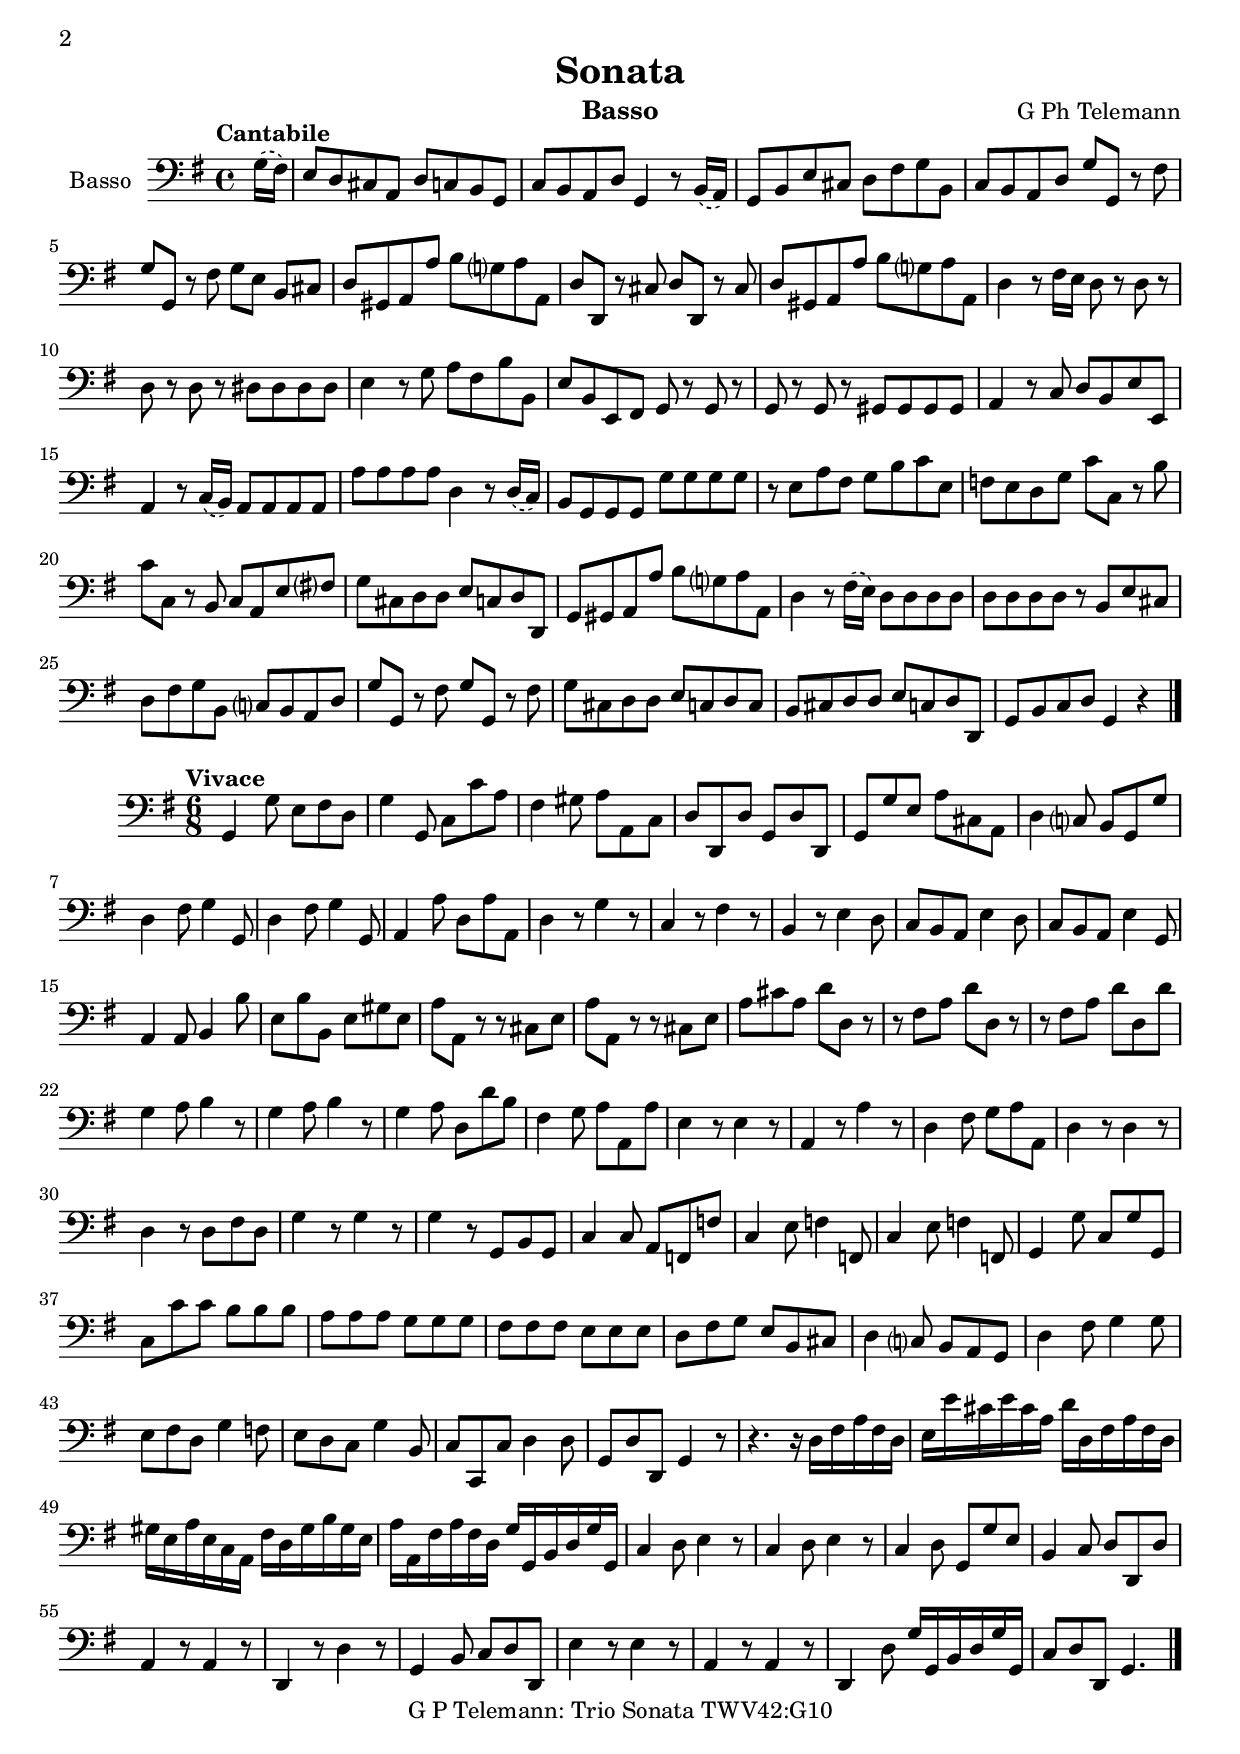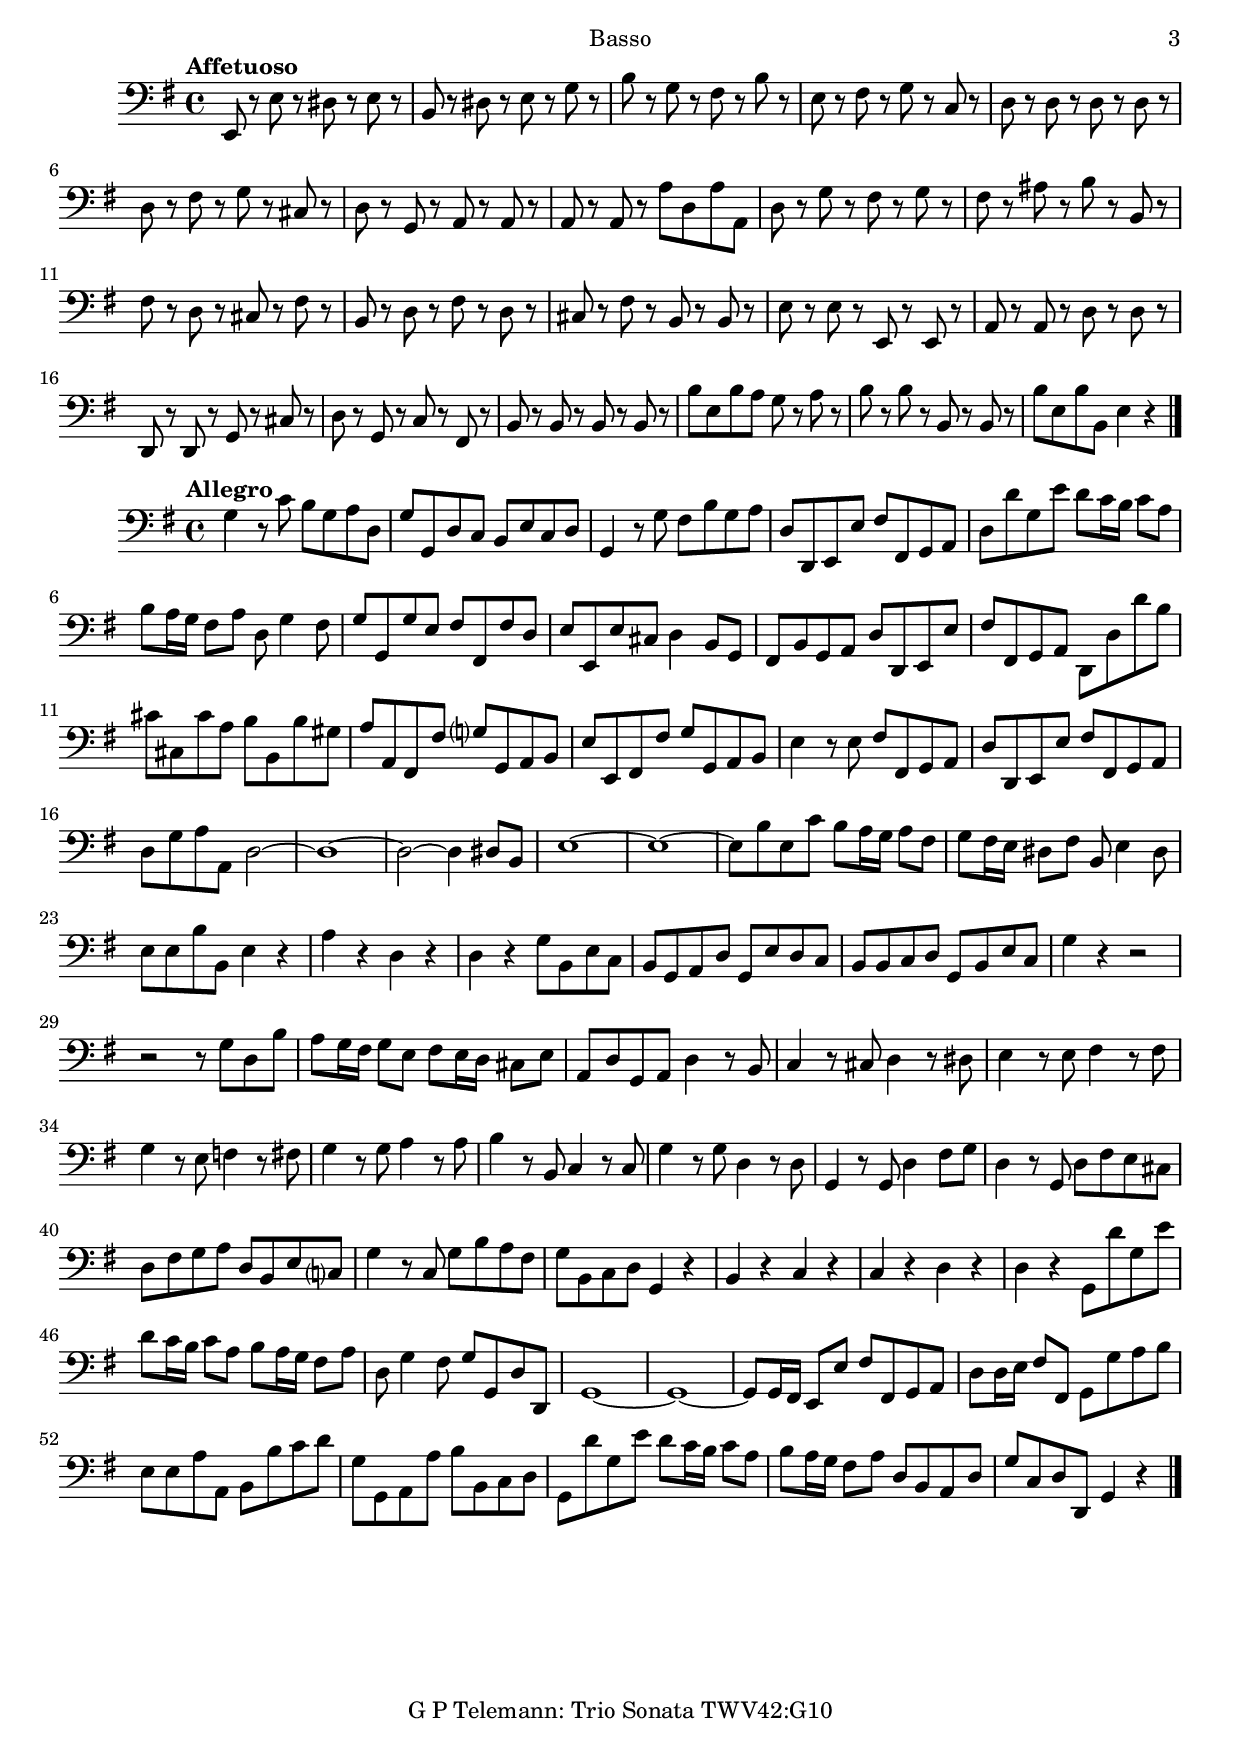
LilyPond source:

\version "2.18.2"
\language "english"

Instrument = "Basso"

\include "Global.ly"
\version "2.18.2"
\language "english"

\include "Global.ly"

bassoA = \relative c {
  \globalA
  \clef bass
  \once\slurDashed g'16( fs) |
  e8 d cs a d c b g |
  c b a d g,4 r8 \once\slurDashed b16( a) |
  g8 b e cs d fs g b, |
  c b a d g g, r fs' |
  g g, r fs' g e b[ cs] |
  d gs, a a' b g? a a, |
  d d, r cs' d d, r cs' |
  d gs, a a' b g? a a, |
  d4 r8 fs16 e d8 r d r |
  d r d r ds ds ds ds |
  e4 r8 g a fs b b, |
  e b e, fs g r g r |
  g r g r gs gs gs gs |
  a4 r8 c d b e e, |
  a4 r8 \once\slurDashed c16( b) a8 a a a |
  a' a a a d,4 r8 \once\slurDashed d16( c) |
  b8 g g g g' g g g |
  r e a fs g b c e, |
  f e d g c c, r b' |
  c c, r b c a e' fs? |
  g cs, d d e c d d, |
  g gs a a' b g? a a, |
  d4 r8 \once\slurDashed fs16( e) d8 d d d |
  d d d d r b e cs |
  d fs g b, c? b a d |
  g g, r fs' g g, r fs' |
  g cs, d d e c d c |
  b cs d d e c d d, |
  g b c d g,4 r
  \bar "|."
}

figuresA = \figuremode {
  <_>8
  \bassFigureExtendersOn <[5 3]> <5 3> \bassFigureExtendersOff <6 5\!>4 <_> <6>
  <6> <7>8 <7> <_>4. <6>8
  <_>4 <_>8 <6 5> <_> <6> <_> <6>
  <_> <6> <7> <7> <_>4. <6 5>8
  <_>4. <6 5>8 <_> <6\\> <_> <6 5>
  <_> <6 5> <_>4 <_> <_+>
  <_>4. <6 5>8 <_>4. <6 5>8
  <_> <6 5> <_+> <_> <_> <6> <_+>4
  <_>4. <6>8 <_>4 <_>
  <_> <_> <7 5> <_>
  <_>4. <6>8 <_>4 <_+>
  \bassFigureExtendersOn <[5 3]>8 <5 3> \bassFigureExtendersOff <_> <6> <_>4 <_>
  <_> <_> <7! 5> <_>
  <_>4. <6>8 <_!>4 <_+>
  <_> <_> <7 _+> <_>
  <_+> <_> <_> <_>
  <6 5!> <_> <_> <_>
  <_>8 <6> <_> <6 5> <_> <6> <_> <6>
  <_> <6> <7 _!>4 <_>4. <6 5!>8
  <_>4. <6 5!>8 <_> <6\\> <_> <6>
  <_> <6 5> <_>4 <_> <_>
  <_>8 <6 5> <_+>4 <_> <_+>
  <_>4. <6>8 <_>4 <_>
  <_> <_> <_>8 <6> <_> <6 5>
  <_> <6> <_> <6> <_> <6> <7> <7>
  <_>4. <6 5>8 <_>4. <6 5>8
  <_> <6 5> <_>4 <_> <_>
  <_>8 <6 5> <_>4 <_> <_>
  <_>8 <6> <_>4 <_>
}

bassoB = \relative c {
  \globalB
  \clef bass
  g4 g'8 e fs d g4 g,8 c c' a |
  fs4 gs8 a a, c |
  d d, d' g, d' d, |
  g g' e a cs, a |
  d4 c?8 b g g' |
  d4 fs8 g4 g,8 |
  d'4 fs8 g4 g,8 |
  a4 a'8 d, a' a, |
  d4 r8 g4 r8 |
  c,4 r8 fs4 r8 |
  b,4 r8 e4 d8 |
  c b a e'4 d8 |
  c b a e'4 g,8 |
  a4 a8 b4 b'8 |
  e, b' b, e gs e |
  a a, r r cs e |
  a a, r r cs e |
  a cs a d d, r |
  r fs a d d, r |
  r fs a d d, d' |
  g,4 a8 b4 r8 |
  g4 a8 b4 r8 |
  g4 a8 d, d' b |
  fs4 g8 a a, a' |
  e4 r8 e4 r8 |
  a,4 r8 a'4 r8 |
  d,4 fs8 g a a, |
  d4 r8 d4 r8 |
  d4 r8 d fs d |
  g4 r8 g4 r8 |
  g4 r8 g, b g |
  c4 c8 a f f' |
  c4 e8 f4 f,8 |
  c'4 e8 f4 f,8 |
  g4 g'8 c, g' g, |
  c c' c b b b |
  a a a g g g |
  fs fs fs e e e |
  d fs g e b cs |
  d4 c?8 b a g |
  d'4 fs8 g4 g8 |
  e fs d g4 f8 |
  e d c g'4 b,8 |
  c c, c' d4 d8 |
  g, d' d, g4 r8 |
  r4. r16 d' fs a fs d |
  e e' cs e cs a d d, fs a fs d |
  gs e a e c a fs' d gs b gs e |
  a a, fs' a fs d g g, b d g g, |
  c4 d8 e4 r8 |
  c4 d8 e4 r8 |
  c4 d8 g, g' e |
  b4 c8 d d, d' |
  a4 r8 a4 r8 |
  d,4 r8 d'4 r8 |
  g,4 b8 c d d, |
  e'4 r8 e4 r8 |
  a,4 r8 a4 r8 |
  d,4 d'8 g16 g, b d g g, |
  c8 d d, g4.
  \bar "|."
}

figuresB = \figuremode {
  <_>4. <6>8 <6 5> <_>
  <5 4>8 <3> <_> <_>4.
  <7>8 <6> <6 5> <5 4> <3> <_>
  <_>4. <_>
  <6> <_+>8 <6> <_+>
  <_>4 <4 2>8 <6>4.
  <5 4>8 <3> <6> <_>4.
  <6 3>8 <5> <6> <_>4.
  <7 _+> <_>8 <_+> <_>
  <_>4. <_>
  <7> <5+>
  <_+> <_>4 <4+ 2>8
  <6> <7> <_> <5 4> <3> <_>
  \bassFigureExtendersOn <6> <6> \bassFigureExtendersOff <_> <6 4> <5 3> <_>
  <9> <8> <_> <9 _+> <8> <_>
  <_> <_+> <_> <_> <6> <_>
  <_+> <_> <_> <_> <6> <_+>
  <_+> <_> <_> <_> <6> <_+>
  <_+> <6> <_> <_>4.
  <_>8 <6> <_+> <_>4.
  <_>8 <6> <_+> <_>4.
  <_>8 <_> <7 _+> <6 4> <5 _+> <_>
  <_> <_> <7 _+> <6 4> <5 3> <_>
  <_> <_> <_+> <4> <3> <_>
  <6>4 <7>8 <6 4> <5 _+> <_>
  <_>4. <_>
  <7 _+> <_>
  <_>8 <_> <6> <_> <_+> <_>
  <_>4. <_>
  <_> <_>8 <6> <_>
  <_>4. <_>
  <_> <_>8 <6> <_>
  <_>4. <6!>8 <_> <_>
  <6 4> <5 3> <_> <_>4.
  <6 3>8 <5> <6> <9> <8> <6>
  <7!>4. <_>
  <_> <6> <7>8 <6> <_> <_>4.
  <6> <7>8 <6\\> <_>
  <_> <6> <_> <_> <6> <6 5>
  <5 4> <3> <4 2> <6> <_> <_>
  <6 4> <5 3> <6> <_> <_> <_>
  <6 5> <6 5> <_> <5 4> <3> <_>
  \bassFigureExtendersOn <6> <6> <6> \bassFigureExtendersOff <5 4> <3> <6>
  <_> <_> <6> <3 9> <8> <_>
  <_>4. <_>
  <_> <_>16 <5 4> <_> <6> <_> <_>
  <3 9>8 <6 5> <_> <_> <6> <_>
  <6 5> <_!> <_> <6 5> <6 5> <_>
  <3 9> <6 5> <_> <3 9> <6> <_>
  <_> <_> <7> <6 4> <5 3> <_>
  <_> <_> <7> <6 4> <5 3> <_>
  <_>4. <_>
  <6>8 <_> <7> <6 4> <5 3> <_>
  <_>4. <_>
  <7> <_>
  <_>8 <_> <6> <_>4.
  <_> <_>
  <7 _+> <_>
  <_> <_>
  <6> <_>
}

bassoC = \relative c {
  \globalC
  \clef bass
  e,8 r e' r ds r e r |
  b r ds r e r g r |
  b r g r fs r b r |
  e, r fs r g r c, r |
  d r d r d r d r |
  d r fs r g r cs, r |
  d r g, r a r a r |
  a r a r a' d, a' a, |
  d r g r fs r g r |
  fs r as r b r b, r |
  fs' r d r cs r fs r |
  b, r d r fs r d r |
  cs r fs r b, r b r |
  e r e r e, r e r |
  a r a r d r d r |
  d, r d r g r cs r |
  d r g, r c r fs, r |
  b r b r b r b r |
  b' e, b' a g r a r |
  b r b r b, r b r |
  b' e, b' b, e4 r
  \bar "|."
}

figuresC = \figuremode {
  <_>4 <_> <6> <_>
  <_+> <6> <_> <6>
  <_+> <6> <6\\> <_+>
  <_> <6> <_> <_>
  <_> <_> <_> <_>
  <_> <6> <_> <6>
  <_> <_> <_+> <_>
  <_> <_> <_+> <_>
  <_> <6> <_+> <6>
  <_+> <6> <_> <_>
  <_+> <6> <6\\> <_+>
  <_> <6> <_+> <6>
  <6\\> <_+> <_> <_>
  <7 _+> <_> <_+> <_>
  <_!> <_> <7> <_>
  <7> <_> <_> <6>
  <_> <_> <_> <7>
  <_+> <_> <_> <_>
  <_+>8 <_> \bassFigureExtendersOn <_+> <_+> \bassFigureExtendersOff <6>4 <6>
  <_+> <_> <_> <_>
  <_+> <_+> <_> <_>
}

bassoD = \relative c {
  \globalD
  \clef bass
  g'4 r8 c b g a d, |
  g g, d' c b e c d |
  g,4 r8 g' fs b g a |
  d, d, e e' fs fs, g a |
  d d' g, e' d c16 b c8 a |
  b a16 g fs8 a d, g4 fs8 |
  g g, g' e fs fs, fs' d |
  e e, e' cs d4 b8 g |
  fs b g a d d, e e' |
  fs fs, g a d, d' d' b |
  cs cs, cs' a b b, b' gs |
  a a, fs fs' g? g, a b |
  e e, fs fs' g g, a b |
  e4 r8 e fs fs, g a d d, e e' fs fs, g a |
  d g a a, d2~ |
  d1~
  d2~ d4 ds8 b |
  e1~
  e~ e8 b' e, c' b a16 g a8 fs |
  g fs16 e ds8 fs b, e4 ds8 |
  e e b' b, e4 r |
  a r d, r |
  d r g8 b, e c |
  b g a d g, e' d c |
  b b c d g, b e c |
  g'4 r r2 |
  r r8 g d b' |
  a g16 fs g8 e fs8 e16 d cs8 e |
  a, d g, a d4 r8 b |
  c4 r8 cs d4 r8 ds |
  e4 r8 e fs4 r8 fs |
  g4 r8 e f4 r8 fs |
  g4 r8 g a4 r8 a |
  b4 r8 b, c4 r8 c |
  g'4 r8 g d4 r8 d |
  g,4 r8 g d'4 fs8 g |
  d4 r8 g, d' fs e cs |
  d fs g a d, b e c? |
  g'4 r8 c, g' b a fs |
  g b, c d g,4 r |
  b r c r |
  c r d r |
  d r g,8 d'' g, e' |
  d c16 b c8 a b a16 g fs8 a |
  d, g4 fs8 g g, d' d, |
  g1~
  g~
  g8 g16 fs e8 e' fs fs, g a |
  d d16 e fs8 fs, g g' a b |
  e, e a a, b b' c d |
  g, g, a a' b b, c d |
  g, d'' g, e' d c16 b c8 a |
  b a16 g fs8 a d, b a d |
  g c, d d, g4 r
  \bar "|."
}

figuresD = \figuremode {
  <_>4 <_> <6> <7>8 <7>
  <_>4. <4 2>8 <6>4 <_>
  <_>4 <_> <6> <6>8 <_+>
  <_>4 <6\\> <_> <6 5>8 <_+>
  <_>4 <_> <6 4> <4 2>
  <6> <6 5> <7>8 <3> <4 2> <6>
  <3 9> <8> <_> <6\\> <6>4 <_>
  <3 9>8 <8> <_> <6 5> <3 9> <8> <_> <6>
  <_> <_> <6> <_+> <_>4 <6\\>
  <_>8 <6> <_> <_+> <_>4 <_>
  <7> <6> <7> <6\\>8 <6 5>
  <_+>4 <6\\> <6> <_!>8 <_+>
  <_>4 <6\\> <_>4. <_+>8
  <_>4. <6\\>8 <6> <_> <6 5> <_+>
  <_>4 <6\\> <6>4. <_+>8
  <_>4 <_> <\markup{tasto solo}>\breve
  <_>4 <6 5>8 <_+>
  <\markup{tasto solo}>\breve
  <_>4. <6>8 <6 4>4 <4+ 2>
  <6> <6 5> <7 _+>8 <3> <4 2> <6>
  <_>4 <_+> <_> <_>
  <_+> <_> <_> <_>
  <_> <_>4. <6>8 <_>4
  <6> <7> <_>8 <6\\> \bassFigureExtendersOn <[5 3]> <5 3> \bassFigureExtendersOff
  <6>4 <_> <_>8 <6> <_>4
  <_> <_> <_> <_>
  <_> <_> <_>4. <6>8
  <6 4>4 <4+ 2> <6> <6 5>
  <7 _+> <6 5>8 <_+> <_> <_> <_> <6>
  <_>4. <6>8 <_>4. <6>8
  <_>4 <_> <6> <_>
  <_>4. <6>8 <_>4. <6>8
  <_>4 <_> <_> <_>
  <6> <_> <_> <_>
  <_> <_> <_> <_>
  <_> <_> <_> <6>
  <_> <_> <_>8 <6> <6\\> <6>
  <_> <6> <6 5> <_+> <_>4 <_>
  <_> <_> <_>8 <6> <6> <6>
  <_> <6> <_>4 <_> <_>
  <6> <_> <_> <_>
  <6> <_> <_> <_>
  <_> <_> <_> <_>
  <6 4> <4 2> <6> <6 5>
  <7>8 <5 3> <4 2> <6> <_>4 <_>
  <\markup{tasto solo}>\breve
  <_>4. <6\\>8 <6> <_> <6 5> <_+>
  <_>4 <6\\> <6>4. <_+>8
  <_>4 <_> <_> <_>
  <_> <6> <6> <_>
  <_>8 <_> <_> <5> <6 4>4 <4 2>
  <6> <6 5> <_>8 <6> <7> <7>
  <_>4 <_> <_>
}


\header {
  title = \Title
  subtitle = \Subtitle
  subsubtitle = \Subsubtitle
  composer = \Composer
  instrument = \Instrument
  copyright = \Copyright
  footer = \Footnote
}

\paper {
  page-breaking = #ly:page-turn-breaking
}

\pageBreak

\bookpart { 
  \paper {
    oddFooterMarkup = \markup{\fill-line {\Footnote}}
    evenFooterMarkup = \oddFooterMarkup 
  }
  \header {
    subtitle = ##f
    subsubtitle = ##f
    composer = \Comp
  }
  
  \score {

    <<
      \new Staff = "Continuo" \with {
        instrumentName = "Basso"
        midiInstrument = "cello"
      } \bassoA
%      \context Staff = "Continuo" \figuresA
    >>
    
    \layout {
      indent = 1.5\cm
    }
  }
  
  \score {
    <<
      \new Staff = "Continuo" \with {
        instrumentName = ##f
        midiInstrument = "cello"
      } \bassoB
%      \context Staff = "Continuo" \figuresB
    >>
    
    \layout {
      indent = 1.0\cm
    }
  }
  
  \score {
    <<
      \new Staff = "Continuo" \with {
        instrumentName = ##f
        midiInstrument = "cello"
      } \bassoC
%      \context Staff = "Continuo" \figuresC
    >>
    
    \layout {
      indent = 1.0\cm
    }
  }
  
  \score {
    <<
      \new Staff = "Continuo" \with {
        instrumentName = ##f
        midiInstrument = "cello"
      } \bassoD
%      \context Staff = "Continuo" \figuresD
    >>
    
    \layout {
      indent = 1.0\cm
    }
  }
}